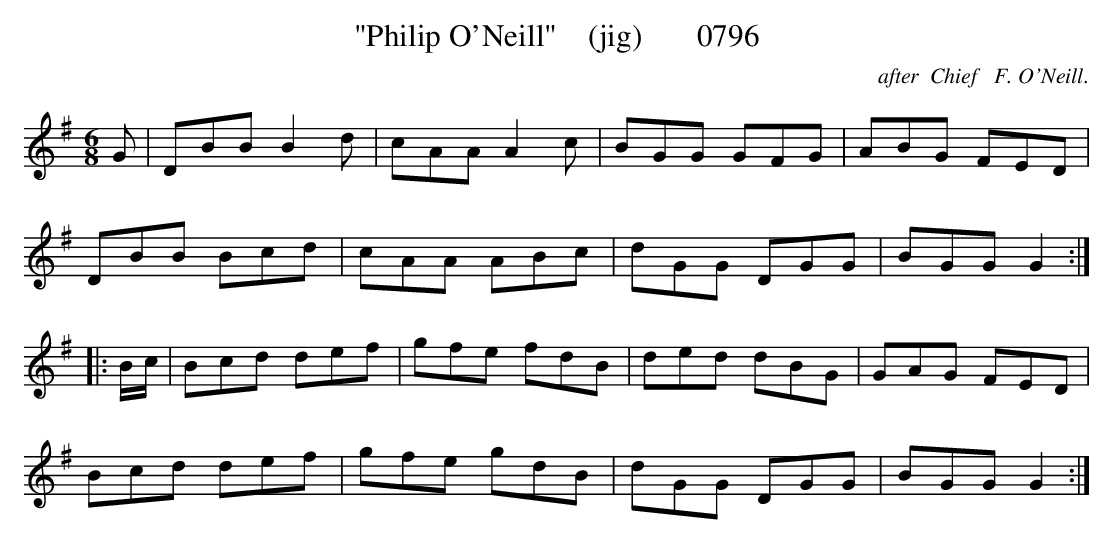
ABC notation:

X:1
T:"Philip O'Neill"    (jig)       0796
C:after  Chief   F. O'Neill.
BRENNAN July 2003 (HTTP://WWW.SOSYOURMOM.COM)
M:6/8
L:1/8
K:G
G|DBB B2d|cAA A2c|BGG GFG|ABG FED|
DBB Bcd|cAA ABc|dGG DGG|BGG G2:|
|:B/2c/2|Bcd def|gfe fdB|ded dBG|GAG FED|
Bcd def|gfe gdB|dGG DGG|BGG G2:|
